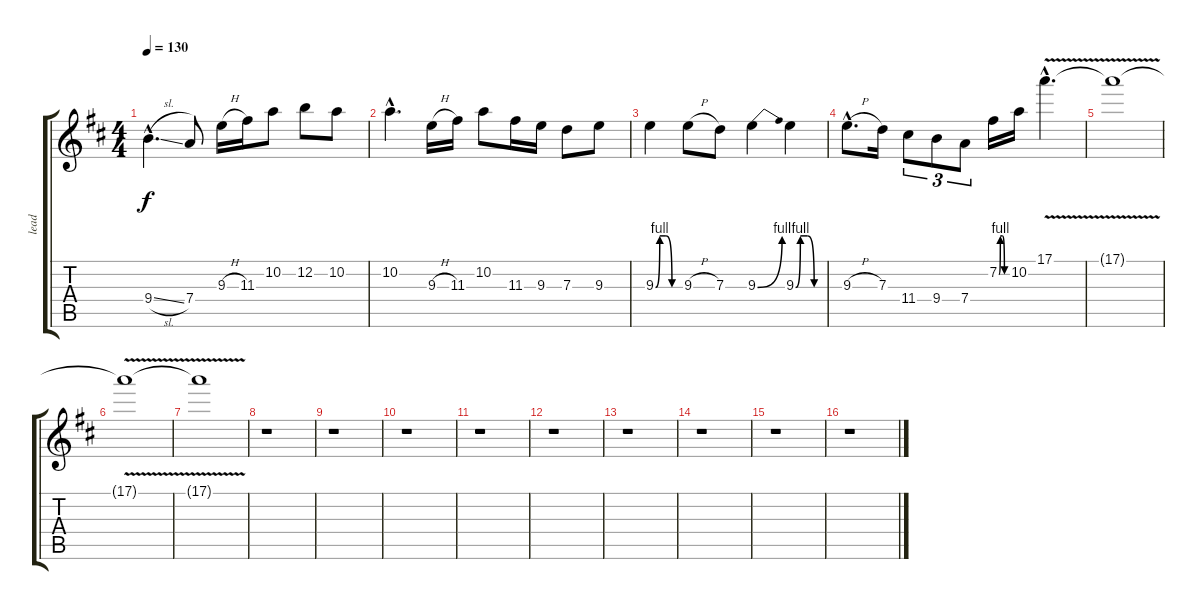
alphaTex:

\track ("lead" "lead") {instrument distortionguitar}
\staff {score tabs}
\tuning (E4 B3 G3 D3 A2 E2) {hide}
\ts (4 4)
\tempo 130
\clef g2
\ks d
9.4{sl hac}.4{d dy f} 7.4.8 9.3{h}.16 11.3.16 10.2.8 12.2.8 10.2.8 |
10.2{hac}.4{d} 9.3{h}.16 11.3.16 10.2.8 11.3.16 9.3.16 7.3.8 9.3.8 |
9.3{be (custom 0 0 10 4 25 4 40 0 60 0)}.4 9.3{h}.8 7.3.8 9.3{be (bend 0 0 60 4)}.4 9.3{be (custom 0 0 10 4 25 4 40 0 60 0)}.4 |
9.3{h hac}.8{d} 7.3.16 11.4.8{tu (3 2)} 9.4.8{tu (3 2)} 7.4.8{tu (3 2)} 7.2{be (custom 0 0 10 4 25 4 40 0 60 0)}.16 10.2.16 17.1{v hac}.4{d} |
17.1{v t}.1 |
17.1{v t}.1 |
17.1{v t}.1 |
r.1 |
r.1 |
r.1 |
r.1 |
r.1 |
r.1 |
r.1 |
r.1 |
r.1
